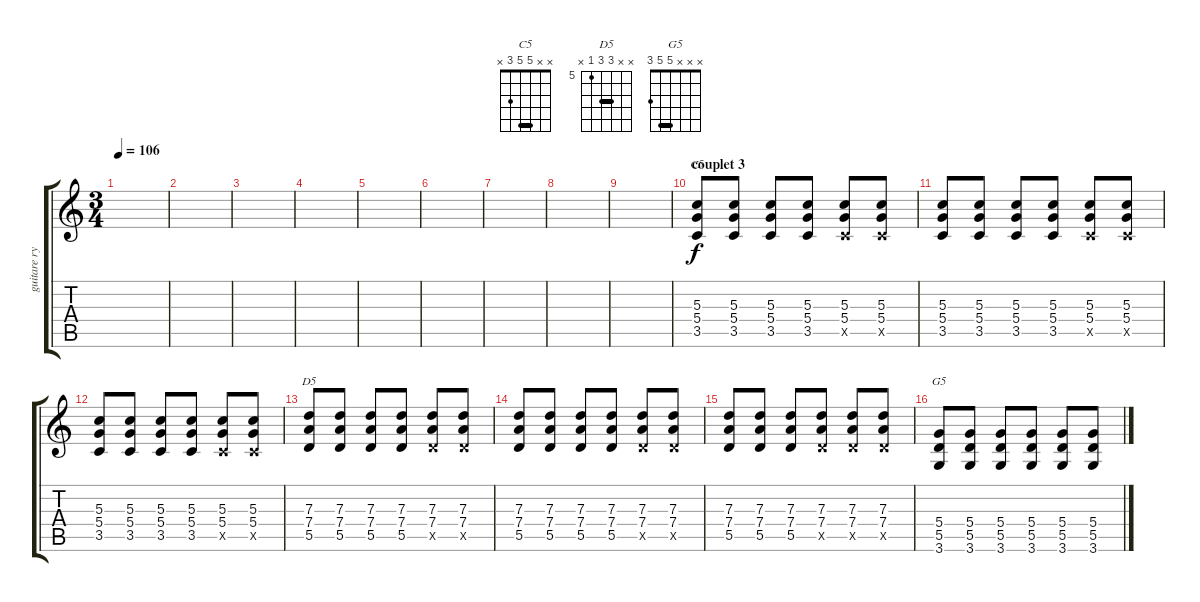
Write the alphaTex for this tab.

\track ("guitare rythmique" "guitare ry") {instrument electricguitarmuted}
\staff {score tabs}
\tuning (E4 B3 G3 D3 A2 E2) {hide}
\chord ("C5" x x 5 5 3 x) {barre 5}
\chord ("D5" x x 7 7 5 x) {firstfret 5 barre 7}
\chord ("G5" x x x 5 5 3) {barre 5}
\ts (3 4)
\tempo 106
\clef g2
\ks c
|
|
|
|
|
|
|
|
|
\section ("" "couplet 3")
(5.3 5.4 3.5).8{ch "C5"} (5.3 5.4 3.5).8 (5.3 5.4 3.5).8 (5.3 5.4 3.5).8 (5.3 5.4 3.5{x}).8 (5.3 5.4 3.5{x}).8 |
(5.3 5.4 3.5).8 (5.3 5.4 3.5).8 (5.3 5.4 3.5).8 (5.3 5.4 3.5).8 (5.3 5.4 3.5{x}).8 (5.3 5.4 3.5{x}).8 |
(5.3 5.4 3.5).8 (5.3 5.4 3.5).8 (5.3 5.4 3.5).8 (5.3 5.4 3.5).8 (5.3 5.4 3.5{x}).8 (5.3 5.4 3.5{x}).8 |
(7.3 7.4 5.5).8{ch "D5"} (7.3 7.4 5.5).8 (7.3 7.4 5.5).8 (7.3 7.4 5.5).8 (7.3 7.4 5.5{x}).8 (7.3 7.4 5.5{x}).8 |
(7.3 7.4 5.5).8 (7.3 7.4 5.5).8 (7.3 7.4 5.5).8 (7.3 7.4 5.5).8 (7.3 7.4 5.5{x}).8 (7.3 7.4 5.5{x}).8 |
(7.3 7.4 5.5).8 (7.3 7.4 5.5).8 (7.3 7.4 5.5).8 (7.3 7.4 5.5{x}).8 (7.3 7.4 5.5{x}).8 (7.3 7.4 5.5{x}).8 |
(5.4 5.5 3.6).8{ch "G5"} (5.4 5.5 3.6).8 (5.4 5.5 3.6).8 (5.4 5.5 3.6).8 (5.4 5.5 3.6).8 (5.4 5.5 3.6).8
